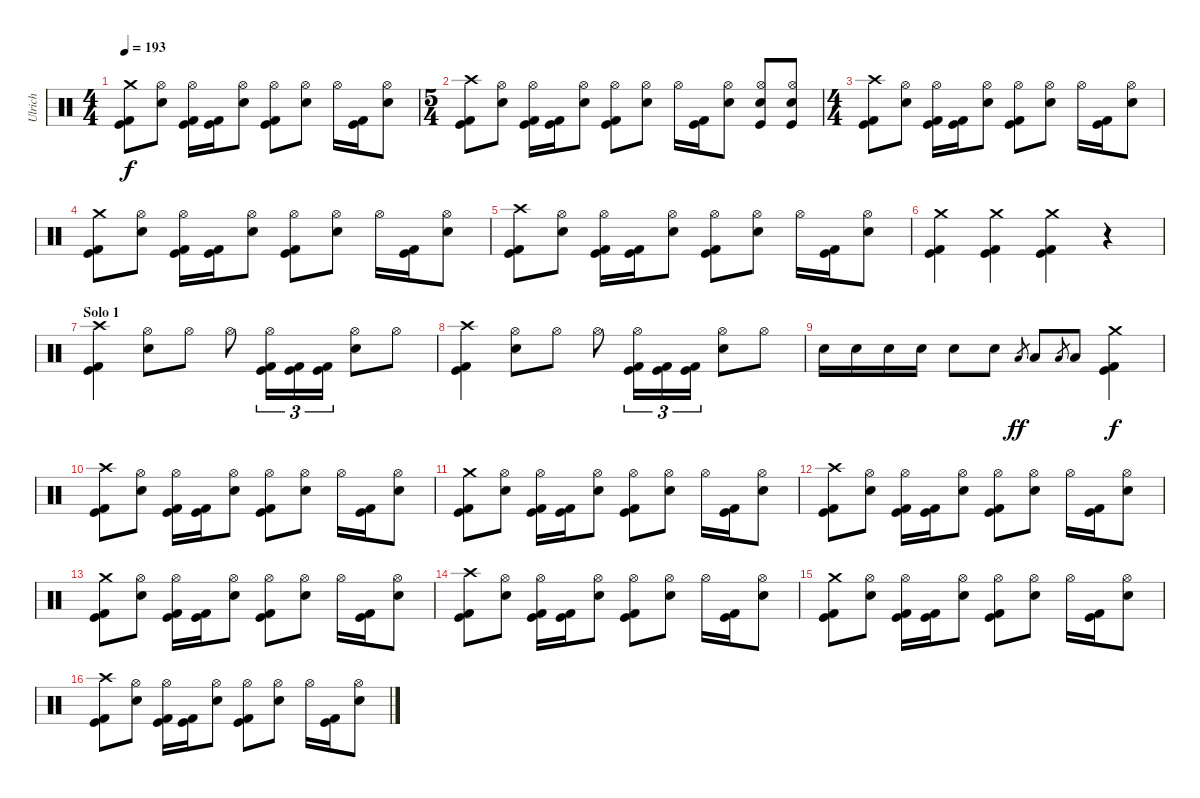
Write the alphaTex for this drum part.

\track ("Ulrich" "Ulrich") {instrument percussion}
\staff {score}
\articulation defaults
\ts (4 4)
\tempo 193
\clef neutral
\ks c
("Crash medium (hit)" "Kick (hit) 2" "Kick (hit)").8{dy f} ("Hi-Hat (open)" "Electric Snare (hit)").8 ("Hi-Hat (open)" "Kick (hit) 2" "Kick (hit)").16 ("Kick (hit) 2" "Kick (hit)").16 ("Hi-Hat (open)" "Electric Snare (hit)").8 ("Hi-Hat (open)" "Kick (hit) 2" "Kick (hit)").8 ("Hi-Hat (open)" "Electric Snare (hit)").8 "Hi-Hat (open)".16 ("Kick (hit) 2" "Kick (hit)").16 ("Hi-Hat (open)" "Electric Snare (hit)").8 |
\ts (5 4)
("Crash high (hit)" "Kick (hit) 2" "Kick (hit)").8 ("Hi-Hat (open)" "Electric Snare (hit)").8 ("Hi-Hat (open)" "Kick (hit) 2" "Kick (hit)").16 ("Kick (hit) 2" "Kick (hit)").16 ("Hi-Hat (open)" "Electric Snare (hit)").8 ("Hi-Hat (open)" "Kick (hit) 2" "Kick (hit)").8 ("Hi-Hat (open)" "Electric Snare (hit)").8 "Hi-Hat (open)".16 ("Kick (hit) 2" "Kick (hit)").16 ("Hi-Hat (open)" "Electric Snare (hit)").8 ("Hi-Hat (open)" "Electric Snare (hit)" "Kick (hit)").8 ("Hi-Hat (open)" "Electric Snare (hit)" "Kick (hit)").8 |
\ts (4 4)
("Crash high (hit)" "Kick (hit) 2" "Kick (hit)").8 ("Hi-Hat (open)" "Electric Snare (hit)").8 ("Hi-Hat (open)" "Kick (hit) 2" "Kick (hit)").16 ("Kick (hit) 2" "Kick (hit)").16 ("Hi-Hat (open)" "Electric Snare (hit)").8 ("Hi-Hat (open)" "Kick (hit) 2" "Kick (hit)").8 ("Hi-Hat (open)" "Electric Snare (hit)").8 "Hi-Hat (open)".16 ("Kick (hit) 2" "Kick (hit)").16 ("Hi-Hat (open)" "Electric Snare (hit)").8 |
("Crash medium (hit)" "Kick (hit) 2" "Kick (hit)").8 ("Hi-Hat (open)" "Electric Snare (hit)").8 ("Hi-Hat (open)" "Kick (hit) 2" "Kick (hit)").16 ("Kick (hit) 2" "Kick (hit)").16 ("Hi-Hat (open)" "Electric Snare (hit)").8 ("Hi-Hat (open)" "Kick (hit) 2" "Kick (hit)").8 ("Hi-Hat (open)" "Electric Snare (hit)").8 "Hi-Hat (open)".16 ("Kick (hit) 2" "Kick (hit)").16 ("Hi-Hat (open)" "Electric Snare (hit)").8 |
("Crash high (hit)" "Kick (hit) 2" "Kick (hit)").8 ("Hi-Hat (open)" "Electric Snare (hit)").8 ("Hi-Hat (open)" "Kick (hit) 2" "Kick (hit)").16 ("Kick (hit) 2" "Kick (hit)").16 ("Hi-Hat (open)" "Electric Snare (hit)").8 ("Hi-Hat (open)" "Kick (hit) 2" "Kick (hit)").8 ("Hi-Hat (open)" "Electric Snare (hit)").8 "Hi-Hat (open)".16 ("Kick (hit) 2" "Kick (hit)").16 ("Hi-Hat (open)" "Electric Snare (hit)").8 |
("Crash medium (hit)" "Kick (hit) 2" "Kick (hit)").4 ("Crash medium (hit)" "Kick (hit) 2" "Kick (hit)").4 ("Crash medium (hit)" "Kick (hit) 2" "Kick (hit)").4 r.4 |
\section ("" "Solo 1")
("Crash high (hit)" "Kick (hit) 2" "Kick (hit)").4 ("Hi-Hat (open)" "Electric Snare (hit)").8 "Hi-Hat (open)".8 "Hi-Hat (open)".8 ("Hi-Hat (open)" "Kick (hit) 2" "Kick (hit)").16{tu (3 2)} ("Kick (hit) 2" "Kick (hit)").16{tu (3 2)} ("Kick (hit) 2" "Kick (hit)").16{tu (3 2)} ("Hi-Hat (open)" "Electric Snare (hit)").8 "Hi-Hat (open)".8 |
("Crash high (hit)" "Kick (hit) 2" "Kick (hit)").4 ("Hi-Hat (open)" "Electric Snare (hit)").8 "Hi-Hat (open)".8 "Hi-Hat (open)".8 ("Hi-Hat (open)" "Kick (hit) 2" "Kick (hit)").16{tu (3 2)} ("Kick (hit) 2" "Kick (hit)").16{tu (3 2)} ("Kick (hit) 2" "Kick (hit)").16{tu (3 2)} ("Hi-Hat (open)" "Electric Snare (hit)").8 "Hi-Hat (open)".8 |
"Electric Snare (hit)".16 "Electric Snare (hit)".16 "Electric Snare (hit)".16 "Electric Snare (hit)".16 "Electric Snare (hit)".8 "Electric Snare (hit)".8 "Low Tom (hit)".8{gr dy ff} "Low Tom (hit)".8 "Low Tom (hit)".8{gr} "Low Tom (hit)".8 ("Crash medium (hit)" "Kick (hit) 2" "Kick (hit)").4{dy f} |
("Crash high (hit)" "Kick (hit) 2" "Kick (hit)").8 ("Hi-Hat (open)" "Electric Snare (hit)").8 ("Hi-Hat (open)" "Kick (hit) 2" "Kick (hit)").16 ("Kick (hit) 2" "Kick (hit)").16 ("Hi-Hat (open)" "Electric Snare (hit)").8 ("Hi-Hat (open)" "Kick (hit) 2" "Kick (hit)").8 ("Hi-Hat (open)" "Electric Snare (hit)").8 "Hi-Hat (open)".16 ("Kick (hit) 2" "Kick (hit)").16 ("Hi-Hat (open)" "Electric Snare (hit)").8 |
("Crash medium (hit)" "Kick (hit) 2" "Kick (hit)").8 ("Hi-Hat (open)" "Electric Snare (hit)").8 ("Hi-Hat (open)" "Kick (hit) 2" "Kick (hit)").16 ("Kick (hit) 2" "Kick (hit)").16 ("Hi-Hat (open)" "Electric Snare (hit)").8 ("Hi-Hat (open)" "Kick (hit) 2" "Kick (hit)").8 ("Hi-Hat (open)" "Electric Snare (hit)").8 "Hi-Hat (open)".16 ("Kick (hit) 2" "Kick (hit)").16 ("Hi-Hat (open)" "Electric Snare (hit)").8 |
("Crash high (hit)" "Kick (hit) 2" "Kick (hit)").8 ("Hi-Hat (open)" "Electric Snare (hit)").8 ("Hi-Hat (open)" "Kick (hit) 2" "Kick (hit)").16 ("Kick (hit) 2" "Kick (hit)").16 ("Hi-Hat (open)" "Electric Snare (hit)").8 ("Hi-Hat (open)" "Kick (hit) 2" "Kick (hit)").8 ("Hi-Hat (open)" "Electric Snare (hit)").8 "Hi-Hat (open)".16 ("Kick (hit) 2" "Kick (hit)").16 ("Hi-Hat (open)" "Electric Snare (hit)").8 |
("Crash medium (hit)" "Kick (hit) 2" "Kick (hit)").8 ("Hi-Hat (open)" "Electric Snare (hit)").8 ("Hi-Hat (open)" "Kick (hit) 2" "Kick (hit)").16 ("Kick (hit) 2" "Kick (hit)").16 ("Hi-Hat (open)" "Electric Snare (hit)").8 ("Hi-Hat (open)" "Kick (hit) 2" "Kick (hit)").8 ("Hi-Hat (open)" "Electric Snare (hit)").8 "Hi-Hat (open)".16 ("Kick (hit) 2" "Kick (hit)").16 ("Hi-Hat (open)" "Electric Snare (hit)").8 |
("Crash high (hit)" "Kick (hit) 2" "Kick (hit)").8 ("Hi-Hat (open)" "Electric Snare (hit)").8 ("Hi-Hat (open)" "Kick (hit) 2" "Kick (hit)").16 ("Kick (hit) 2" "Kick (hit)").16 ("Hi-Hat (open)" "Electric Snare (hit)").8 ("Hi-Hat (open)" "Kick (hit) 2" "Kick (hit)").8 ("Hi-Hat (open)" "Electric Snare (hit)").8 "Hi-Hat (open)".16 ("Kick (hit) 2" "Kick (hit)").16 ("Hi-Hat (open)" "Electric Snare (hit)").8 |
("Crash medium (hit)" "Kick (hit) 2" "Kick (hit)").8 ("Hi-Hat (open)" "Electric Snare (hit)").8 ("Hi-Hat (open)" "Kick (hit) 2" "Kick (hit)").16 ("Kick (hit) 2" "Kick (hit)").16 ("Hi-Hat (open)" "Electric Snare (hit)").8 ("Hi-Hat (open)" "Kick (hit) 2" "Kick (hit)").8 ("Hi-Hat (open)" "Electric Snare (hit)").8 "Hi-Hat (open)".16 ("Kick (hit) 2" "Kick (hit)").16 ("Hi-Hat (open)" "Electric Snare (hit)").8 |
("Crash high (hit)" "Kick (hit) 2" "Kick (hit)").8 ("Hi-Hat (open)" "Electric Snare (hit)").8 ("Hi-Hat (open)" "Kick (hit) 2" "Kick (hit)").16 ("Kick (hit) 2" "Kick (hit)").16 ("Hi-Hat (open)" "Electric Snare (hit)").8 ("Hi-Hat (open)" "Kick (hit) 2" "Kick (hit)").8 ("Hi-Hat (open)" "Electric Snare (hit)").8 "Hi-Hat (open)".16 ("Kick (hit) 2" "Kick (hit)").16 ("Hi-Hat (open)" "Electric Snare (hit)").8
